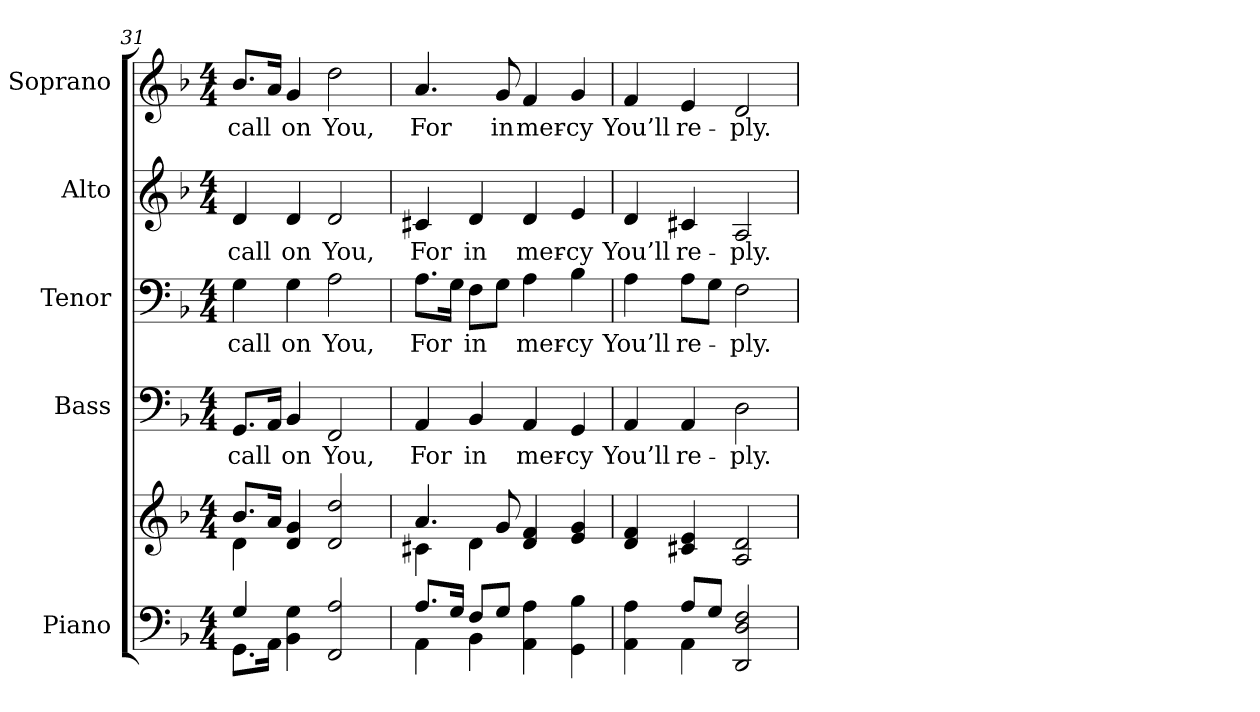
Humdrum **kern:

**kern	**kern	**kern	**text	**kern	**text	**kern	**text	**kern	**text
*part5	*part5	*part4	*part4	*part3	*part3	*part2	*part2	*part1	*part1
*staff6	*staff5	*staff4	*staff4	*staff3	*staff3	*staff2	*staff2	*staff1	*staff1
*I"Piano	*	*I"Bass	*	*I"Tenor	*	*I"Alto	*	*I"Soprano	*
*I'Pno.	*	*I'B.	*	*I'T.	*	*I'A.	*	*I'S.	*
*clefF4	*clefG2	*clefF4	*	*clefF4	*	*clefG2	*	*clefG2	*
*k[b-]	*k[b-]	*k[b-]	*	*k[b-]	*	*k[b-]	*	*k[b-]	*
*F:	*F:	*F:	*	*F:	*	*F:	*	*F:	*
*M4/4	*M4/4	*M4/4	*	*M4/4	*	*M4/4	*	*M4/4	*
=31	=31	=31	=31	=31	=31	=31	=31	=31	=31
*^	*^	*	*	*	*	*	*	*	*
!	!	!	!	!	!LO:LY:b:color=#000000	!	!	!	!	!	!
!	!	!	!	!	!	!	!LO:LY:b:color=#000000	!	!	!	!
!	!	!	!	!	!	!	!	!	!LO:LY:b:color=#000000	!	!
!	!	!	!	!	!	!	!	!	!	!	!LO:LY:b:color=#000000
4Gi/	8.GGi\L	8.b-i/L	4di\	8.GGi/L	call	4Gi\	call	4di/	call	8.b-i/L	call
.	16AAi\Jk	16ai/Jk	.	16AAi/Jk	.	.	.	.	.	16ai/Jk	.
!	!	!	!	!	!LO:LY:b:color=#000000	!	!	!	!	!	!
!	!	!	!	!	!	!	!LO:LY:b:color=#000000	!	!	!	!
!	!	!	!	!	!	!	!	!	!LO:LY:b:color=#000000	!	!
!	!	!	!	!	!	!	!	!	!	!	!LO:LY:b:color=#000000
4BB-i\ 4Gi	4ryy	4di/ 4gi	4ryy	4BB-i/	on	4Gi\	on	4di/	on	4gi/	on
!	!	!	!	!	!LO:LY:b:color=#000000	!	!	!	!	!	!
!	!	!	!	!	!	!	!LO:LY:b:color=#000000	!	!	!	!
!	!	!	!	!	!	!	!	!	!LO:LY:b:color=#000000	!	!
!	!	!	!	!	!	!	!	!	!	!	!LO:LY:b:color=#000000
2FFi/ 2Ai	2ryy	2di/ 2ddi	2ryy	2FFi/	You,	2Ai\	You,	2di/	You,	2ddi\	You,
!!LO:PB:g=z
=32	=32	=32	=32	=32	=32	=32	=32	=32	=32	=32	=32
!	!	!	!	!	!LO:LY:b:color=#000000	!	!	!	!	!	!
!	!	!	!	!	!	!	!LO:LY:b:color=#000000	!	!	!	!
!	!	!	!	!	!	!	!	!	!LO:LY:b:color=#000000	!	!
!	!	!	!	!	!	!	!	!	!	!	!LO:LY:b:color=#000000
8.Ai/L	4AAi\	4.ai/	4c#Xi\	4AAi/	For	8.Ai\L	For	4c#Xi/	For	4.ai/	For
16Gi/Jk	.	.	.	.	.	16Gi\Jk	.	.	.	.	.
!	!	!	!	!	!LO:LY:b:color=#000000	!	!	!	!	!	!
!	!	!	!	!	!	!	!LO:LY:b:color=#000000	!	!	!	!
!	!	!	!	!	!	!	!	!	!LO:LY:b:color=#000000	!	!
8Fi/L	4BB-i\	.	4di\	4BB-i/	in	8Fi\L	in	4di/	in	.	.
!	!	!	!	!	!	!	!	!	!	!	!LO:LY:b:color=#000000
8Gi/J	.	8gi/	.	.	.	8Gi\J	.	.	.	8gi/	in
!	!	!	!	!	!LO:LY:b:color=#000000	!	!	!	!	!	!
!	!	!	!	!	!	!	!LO:LY:b:color=#000000	!	!	!	!
!	!	!	!	!	!	!	!	!	!LO:LY:b:color=#000000	!	!
!	!	!	!	!	!	!	!	!	!	!	!LO:LY:b:color=#000000
4AAi\ 4Ai	2ryy	4di/ 4fi	2ryy	4AAi/	mer-	4Ai\	mer-	4di/	mer-	4fi/	mer-
!	!	!	!	!	!LO:LY:b:color=#000000	!	!	!	!	!	!
!	!	!	!	!	!	!	!LO:LY:b:color=#000000	!	!	!	!
!	!	!	!	!	!	!	!	!	!LO:LY:b:color=#000000	!	!
!	!	!	!	!	!	!	!	!	!	!	!LO:LY:b:color=#000000
4GGi\ 4B-i	.	4ei/ 4gi	.	4GGi/	-cy	4B-i\	-cy	4ei/	-cy	4gi/	-cy
*	*	*v	*v	*	*	*	*	*	*	*	*
=33	=33	=33	=33	=33	=33	=33	=33	=33	=33	=33
!	!	!	!	!LO:LY:b:color=#000000	!	!	!	!	!	!
!	!	!	!	!	!	!LO:LY:b:color=#000000	!	!	!	!
!	!	!	!	!	!	!	!	!LO:LY:b:color=#000000	!	!
!	!	!	!	!	!	!	!	!	!	!LO:LY:b:color=#000000
4AAi\ 4Ai	4ryy	4di/ 4fi	4AAi/	You’ll	4Ai\	You’ll	4di/	You’ll	4fi/	You’ll
!	!	!	!	!LO:LY:b:color=#000000	!	!	!	!	!	!
!	!	!	!	!	!	!LO:LY:b:color=#000000	!	!	!	!
!	!	!	!	!	!	!	!	!LO:LY:b:color=#000000	!	!
!	!	!	!	!	!	!	!	!	!	!LO:LY:b:color=#000000
8Ai/L	4AAi\	4c#Xi/ 4ei	4AAi/	re-	8Ai\L	re-	4c#Xi/	re-	4ei/	re-
8Gi/J	.	.	.	.	8Gi\J	.	.	.	.	.
!	!	!	!	!LO:LY:b:color=#000000	!	!	!	!	!	!
!	!	!	!	!	!	!LO:LY:b:color=#000000	!	!	!	!
!	!	!	!	!	!	!	!	!LO:LY:b:color=#000000	!	!
!	!	!	!	!	!	!	!	!	!	!LO:LY:b:color=#000000
2DDi/ 2Di 2Fi	2ryy	2Ai/ 2di	2Di\	-ply.	2Fi\	-ply.	2Ai/	-ply.	2di/	-ply.
*v	*v	*	*	*	*	*	*	*	*	*
=	=	=	=	=	=	=	=	=	=
*-	*-	*-	*-	*-	*-	*-	*-	*-	*-
